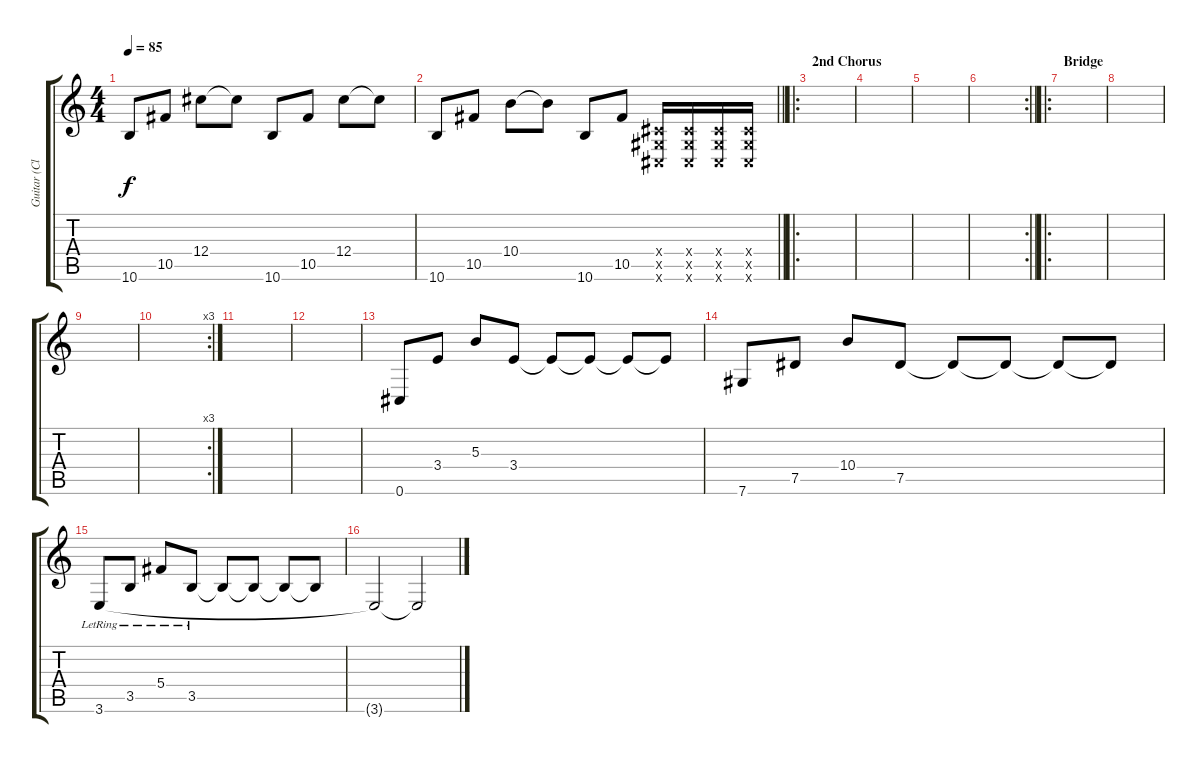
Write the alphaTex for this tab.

\track ("Guitar (Clean)" "Guitar (Cl") {instrument electricguitarclean}
\staff {score tabs}
\tuning (Eb4 Bb3 Gb3 Db3 Ab2 Db2) {hide}
\ts (4 4)
\tempo 85
\clef g2
\ks c
10.6.8{dy f} 10.5.8 12.4.8 12.4{t}.8 10.6.8 10.5.8 12.4.8 12.4{t}.8 |
\barLineRight lightlight
10.6.8 10.5.8 10.4.8 10.4{t}.8 10.6.8 10.5.8 (0.4{x} 0.5{x} 0.6{x}).16 (0.4{x} 0.5{x} 0.6{x}).16 (0.4{x} 0.5{x} 0.6{x}).16 (0.4{x} 0.5{x} 0.6{x}).16 |
\ro
\section ("" "2nd Chorus")
|
|
|
\rc 2
\barLineRight lightlight
|
\ro
\section ("" "Bridge")
|
|
|
\rc 3
|
|
|
0.6.8 3.4.8 5.3.8 3.4.8 3.4{t}.8 3.4{t}.8 3.4{t}.8 3.4{t}.8 |
7.6.8 7.5.8 10.4.8 7.5.8 7.5{t}.8 7.5{t}.8 7.5{t}.8 7.5{t}.8 |
3.6{lr}.8 3.5{lr}.8 5.4{lr}.8 3.5{lr}.8 3.5{t}.8 3.5{t}.8 3.5{t}.8 3.5{t}.8 |
3.6{t}.2 3.6{t}.2
